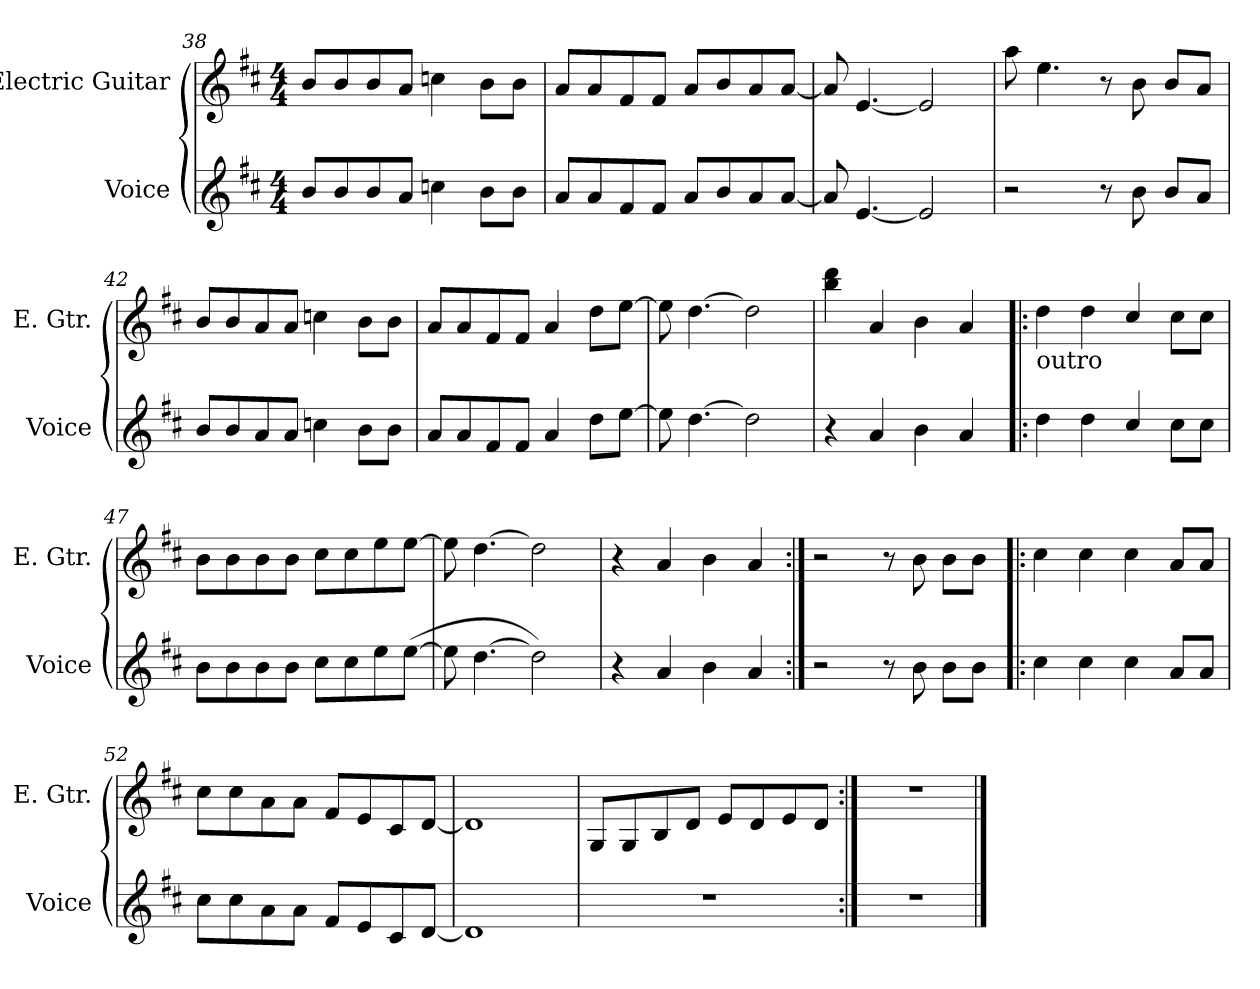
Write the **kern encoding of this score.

**kern	**kern
*part2	*part1
*staff2	*staff1
*I"Voice	*I"Electric Guitar
*I'Voice	*I'E. Gtr.
!!LO:LB:g=z
*clefG2	*clefG2
*	*ITrd7c12
*k[f#c#]	*k[f#c#]
*D:	*D:
*M4/4	*M4/4
=38	=38
8bi/L	8Bi/L
8bi/	8Bi/
8bi/	8Bi/
8ai/J	8Ai/J
4ccni\	4cni\
8bi\L	8Bi\L
8bi\J	8Bi\J
=39	=39
8ai/L	8Ai/L
8ai/	8Ai/
8f#i/	8F#i/
8f#i/J	8F#i/J
8ai/L	8Ai/L
8bi/	8Bi/
8ai/	8Ai/
[<8ai/J	[<8Ai/J
=40	=40
8ai/]	8Ai/]
[<4.ei/	[<4.Ei/
2ei/]	2Ei/]
=41	=41
2r	8ai\
.	4.ei\
8r	8r
8bi\	8Bi\
8bi/L	8Bi/L
8ai/J	8Ai/J
!!LO:LB:g=z
=42	=42
8bi/L	8Bi/L
8bi/	8Bi/
8ai/	8Ai/
8ai/J	8Ai/J
4ccni\	4cni\
8bi\L	8Bi\L
8bi\J	8Bi\J
=43	=43
8ai/L	8Ai/L
8ai/	8Ai/
8f#i/	8F#i/
8f#i/J	8F#i/J
4ai/	4Ai/
8ddi\L	8di\L
[>8eei\J	[>8ei\J
=44	=44
8eei\]	8ei\]
[>4.ddi\	[>4.di\
2ddi\]	2di\]
=45	=45
4r	4bi\ 4ddi
4ai/	4Ai/
4bi\	4Bi\
4ai/	4Ai/
!!LO:LB:g=z
=46!|:	=46!|:
!	!LO:TX:b:t=outro
4ddi\	4di\
4ddi\	4di\
4cc#i/	4c#i/
8cc#i\L	8c#i\L
8cc#i\J	8c#i\J
=47	=47
8bi\L	8Bi\L
8bi\	8Bi\
8bi\	8Bi\
8bi\J	8Bi\J
8cc#i\L	8c#i\L
8cc#i\	8c#i\
8eei\	8ei\
([>8eei\J	[>8ei\J
=48	=48
8eei\]	8ei\]
[>4.ddi\	[>4.di\
2ddi\])	2di\]
=49	=49
4r	4r
4ai/	4Ai/
4bi\	4Bi\
4ai/	4Ai/
=50:|!	=50:|!
2r	2r
8r	8r
8bi\	8Bi\
8bi\L	8Bi\L
8bi\J	8Bi\J
!!LO:LB:g=z
=51!|:	=51!|:
4cc#i\	4c#i\
4cc#i\	4c#i\
4cc#i\	4c#i\
8ai/L	8Ai/L
8ai/J	8Ai/J
=52	=52
8cc#i\L	8c#i\L
8cc#i\	8c#i\
8ai\	8Ai\
8ai\J	8Ai\J
8f#i/L	8F#i/L
8ei/	8Ei/
8c#i/	8C#i/
[<8di/J	[<8Di/J
=53	=53
1di]	1Di]
=54	=54
1r	8GGi/L
.	8GGi/
.	8BBi/
.	8Di/J
.	8Ei/L
.	8Di/
.	8Ei/
.	8Di/J
=55:|!	=55:|!
1r	1r
==	==
*-	*-
